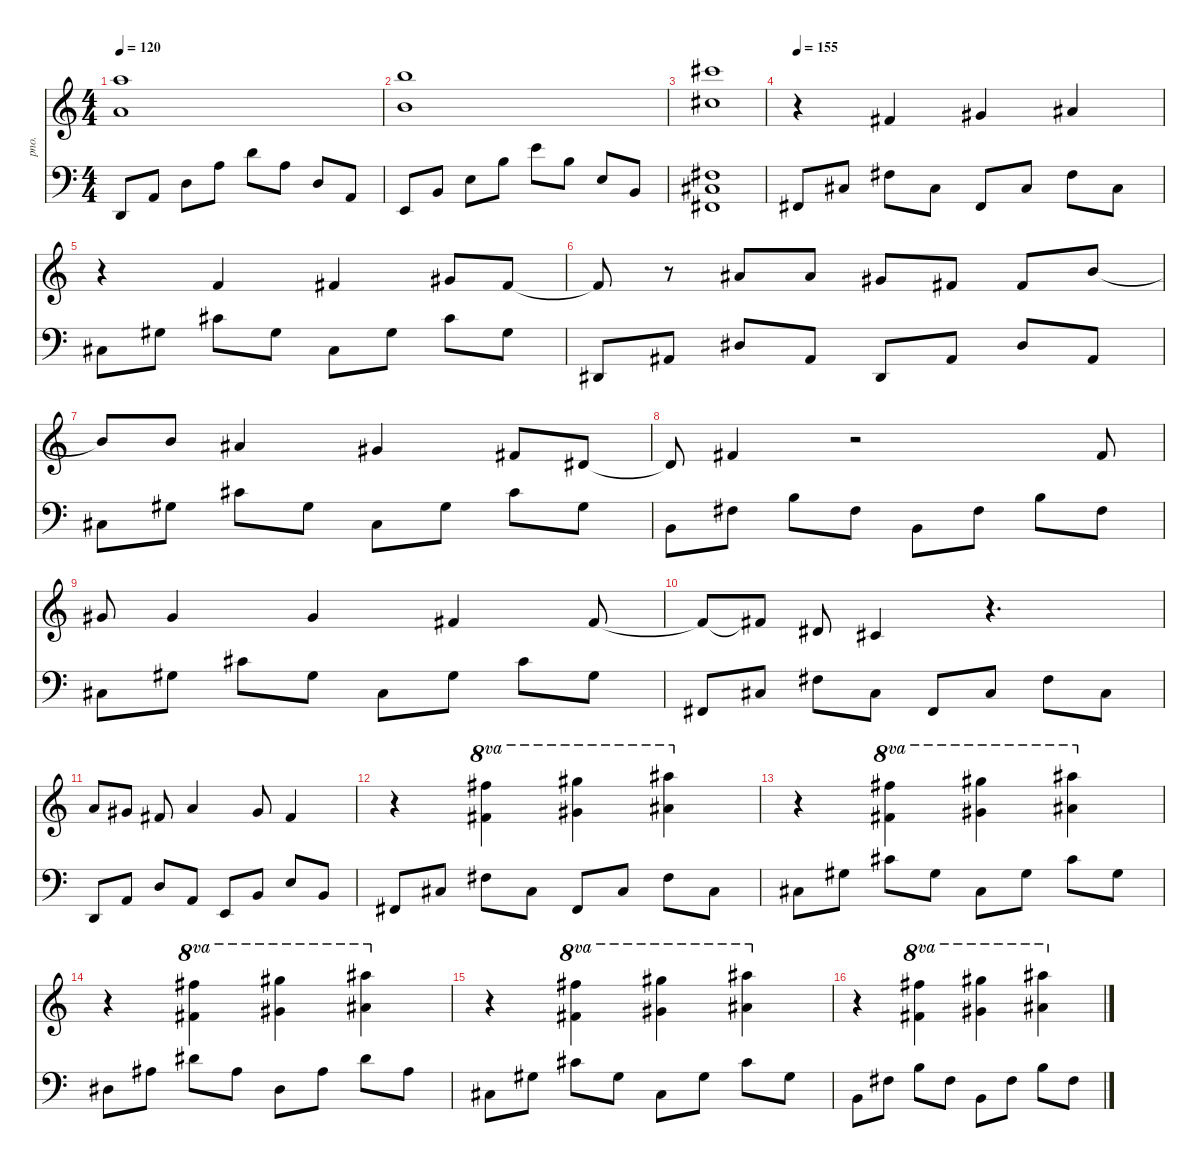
\defaultSystemsLayout 4
\hideDynamics
\bracketExtendMode nobrackets
\otherSystemsTrackNameOrientation horizontal
\track ("Acoustic Piano" "pno.") {instrument acousticgrandpiano}
\staff {score}
\tuning (E4 B3 G3 D3 A2 E2)
\ts (4 4)
\tempo 120
\clef g2
\ks c
(5.1 22.2).1{dy mf instrument acousticgrandpiano beam Down} |
(7.1 24.2).1{beam Down} |
(9.1{acc #} 26.2{acc #}).1{beam Down} |
\tempo 155
r.4{beam Down} 2.1{acc #}.4{beam Up} 4.1{acc #}.4{beam Up} 6.1{acc #}.4{beam Up} |
r.4{beam Down} 1.1.4{beam Up} 2.1{acc #}.4{beam Up} 9.2{acc #}.8{beam Up} 2.1{acc #}.8{beam Up} |
2.1{t acc #}.8{beam Up} r.8{beam Up} 6.1{acc #}.8{beam Up} 6.1{acc #}.8{beam Up} 4.1{acc #}.8{beam Up} 2.1{acc #}.8{beam Up} 2.1{acc #}.8{beam Up} 7.1.8{beam Up} |
7.1{t}.8{beam Up} 21.4.8{beam Up} 6.1{acc #}.4{beam Up} 4.1{acc #}.4{beam Up} 2.1{acc #}.8{beam Up} 4.2{acc #}.8{beam Up} |
4.2{t acc #}.8{beam Up} 2.1{acc #}.4{beam Up} r.2{beam Up} 16.4{acc #}.8{beam Up} |
13.3{acc #}.8{beam Up} 13.3{acc #}.4{beam Up} 13.3{acc #}.4{beam Up} 11.3{acc #}.4{beam Up} 11.3{acc #}.8{beam Up} |
11.3{t acc #}.8{beam Up} 11.3{t acc #}.8{beam Up} 13.4{acc #}.8{beam Up} 11.4{acc #}.4{beam Up} r.4{d beam Up} |
5.1.8{beam Up} 4.1{acc #}.8{beam Up} 2.1{acc #}.8{beam Up} 5.1.4{beam Up} 4.1{acc #}.8{beam Up} 2.1{acc #}.4{beam Up} |
r.4{beam Down} (19.2{acc #} 35.3{acc #}).4{ot 8va beam Down} (21.2{acc #} 37.3{acc #}).4{ot 8va beam Down} (23.2{acc #} 39.3{acc #}).4{ot 8va beam Down} |
r.4{beam Down} (19.2{acc #} 35.3{acc #}).4{ot 8va beam Down} (21.2{acc #} 37.3{acc #}).4{ot 8va beam Down} (23.2{acc #} 39.3{acc #}).4{ot 8va beam Down} |
r.4{beam Down} (19.2{acc #} 35.3{acc #}).4{ot 8va beam Down} (21.2{acc #} 37.3{acc #}).4{ot 8va beam Down} (23.2{acc #} 39.3{acc #}).4{ot 8va beam Down} |
r.4{beam Down} (19.2{acc #} 35.3{acc #}).4{ot 8va beam Down} (21.2{acc #} 37.3{acc #}).4{ot 8va beam Down} (23.2{acc #} 39.3{acc #}).4{ot 8va beam Down} |
r.4{beam Down} (19.2{acc #} 35.3{acc #}).4{ot 8va beam Down} (21.2{acc #} 37.3{acc #}).4{ot 8va beam Down} (23.2{acc #} 39.3{acc #}).4{ot 8va beam Down}
\staff {score}
\tuning (G2 D2 A1 E1 B0)
\clef f4
\ottava regular
\simile none
\ks c
5.3.8{dy mf beam Up} 7.2.8{beam Up} 7.1.8{beam Down} 14.1.8{beam Down} 19.1.8{beam Down} 14.1.8{beam Down} 7.1.8{beam Up} 7.2.8{beam Up} |
7.3.8{beam Up} 9.2.8{beam Up} 14.2.8{beam Down} 16.1.8{beam Down} 21.1.8{beam Down} 16.1.8{beam Down} 14.2.8{beam Up} 9.2.8{beam Up} |
(11.1{acc #} 11.2{acc #} 9.3{acc #}).1{beam Up} |
4.2{acc #}.8{beam Up} 11.2{acc #}.8{beam Up} 11.1{acc #}.8{beam Down} 11.2{acc #}.8{beam Down} 9.3{acc #}.8{beam Up} 11.2{acc #}.8{beam Up} 11.1{acc #}.8{beam Down} 11.2{acc #}.8{beam Down} |
9.4{acc #}.8{ot 8vb beam Down} 11.3{acc #}.8{ot 8vb beam Down} 11.2{acc #}.8{ot 8vb beam Down} 11.3{acc #}.8{ot 8vb beam Down} 9.4{acc #}.8{ot 8vb beam Down} 11.3{acc #}.8{ot 8vb beam Down} 11.2{acc #}.8{ot 8vb beam Down} 11.3{acc #}.8{ot 8vb beam Down} |
11.4{acc #}.8{beam Up} 8.2{acc #}.8{beam Up} 8.1{acc #}.8{beam Up} 8.2{acc #}.8{beam Up} 6.3{acc #}.8{beam Up} 8.2{acc #}.8{beam Up} 8.1{acc #}.8{beam Up} 8.2{acc #}.8{beam Up} |
9.4{acc #}.8{ot 8vb beam Down} 11.3{acc #}.8{ot 8vb beam Down} 11.2{acc #}.8{ot 8vb beam Down} 11.3{acc #}.8{ot 8vb beam Down} 9.4{acc #}.8{ot 8vb beam Down} 11.3{acc #}.8{ot 8vb beam Down} 11.2{acc #}.8{ot 8vb beam Down} 11.3{acc #}.8{ot 8vb beam Down} |
12.5.8{ot 8vb beam Down} 9.3{acc #}.8{ot 8vb beam Down} 9.2.8{ot 8vb beam Down} 9.3{acc #}.8{ot 8vb beam Down} 7.4.8{ot 8vb beam Down} 9.3{acc #}.8{ot 8vb beam Down} 9.2.8{ot 8vb beam Down} 9.3{acc #}.8{ot 8vb beam Down} |
9.4{acc #}.8{ot 8vb beam Down} 11.3{acc #}.8{ot 8vb beam Down} 11.2{acc #}.8{ot 8vb beam Down} 11.3{acc #}.8{ot 8vb beam Down} 9.4{acc #}.8{ot 8vb beam Down} 11.3{acc #}.8{ot 8vb beam Down} 11.2{acc #}.8{ot 8vb beam Down} 11.3{acc #}.8{ot 8vb beam Down} |
4.2{acc #}.8{beam Up} 11.2{acc #}.8{beam Up} 11.1{acc #}.8{beam Down} 11.2{acc #}.8{beam Down} 9.3{acc #}.8{beam Up} 11.2{acc #}.8{beam Up} 11.1{acc #}.8{beam Down} 11.2{acc #}.8{beam Down} |
10.4.8{beam Up} 12.3.8{beam Up} 12.2.8{beam Up} 12.3.8{beam Up} 12.4.8{beam Up} 9.2.8{beam Up} 9.1.8{beam Up} 9.2.8{beam Up} |
4.2{acc #}.8{beam Up} 11.2{acc #}.8{beam Up} 11.1{acc #}.8{beam Down} 11.2{acc #}.8{beam Down} 9.3{acc #}.8{beam Up} 11.2{acc #}.8{beam Up} 11.1{acc #}.8{beam Down} 11.2{acc #}.8{beam Down} |
9.4{acc #}.8{ot 8vb beam Down} 11.3{acc #}.8{ot 8vb beam Down} 11.2{acc #}.8{ot 8vb beam Down} 11.3{acc #}.8{ot 8vb beam Down} 9.4{acc #}.8{ot 8vb beam Down} 11.3{acc #}.8{ot 8vb beam Down} 11.2{acc #}.8{ot 8vb beam Down} 11.3{acc #}.8{ot 8vb beam Down} |
11.4{acc #}.8{ot 8vb beam Down} 8.2{acc #}.8{ot 8vb beam Down} 8.1{acc #}.8{ot 8vb beam Down} 8.2{acc #}.8{ot 8vb beam Down} 6.3{acc #}.8{ot 8vb beam Down} 8.2{acc #}.8{ot 8vb beam Down} 8.1{acc #}.8{ot 8vb beam Down} 8.2{acc #}.8{ot 8vb beam Down} |
9.4{acc #}.8{ot 8vb beam Down} 11.3{acc #}.8{ot 8vb beam Down} 11.2{acc #}.8{ot 8vb beam Down} 11.3{acc #}.8{ot 8vb beam Down} 9.4{acc #}.8{ot 8vb beam Down} 11.3{acc #}.8{ot 8vb beam Down} 11.2{acc #}.8{ot 8vb beam Down} 11.3{acc #}.8{ot 8vb beam Down} |
12.5.8{ot 8vb beam Down} 9.3{acc #}.8{ot 8vb beam Down} 9.2.8{ot 8vb beam Down} 9.3{acc #}.8{ot 8vb beam Down} 7.4.8{ot 8vb beam Down} 9.3{acc #}.8{ot 8vb beam Down} 9.2.8{ot 8vb beam Down} 9.3{acc #}.8{ot 8vb beam Down}
